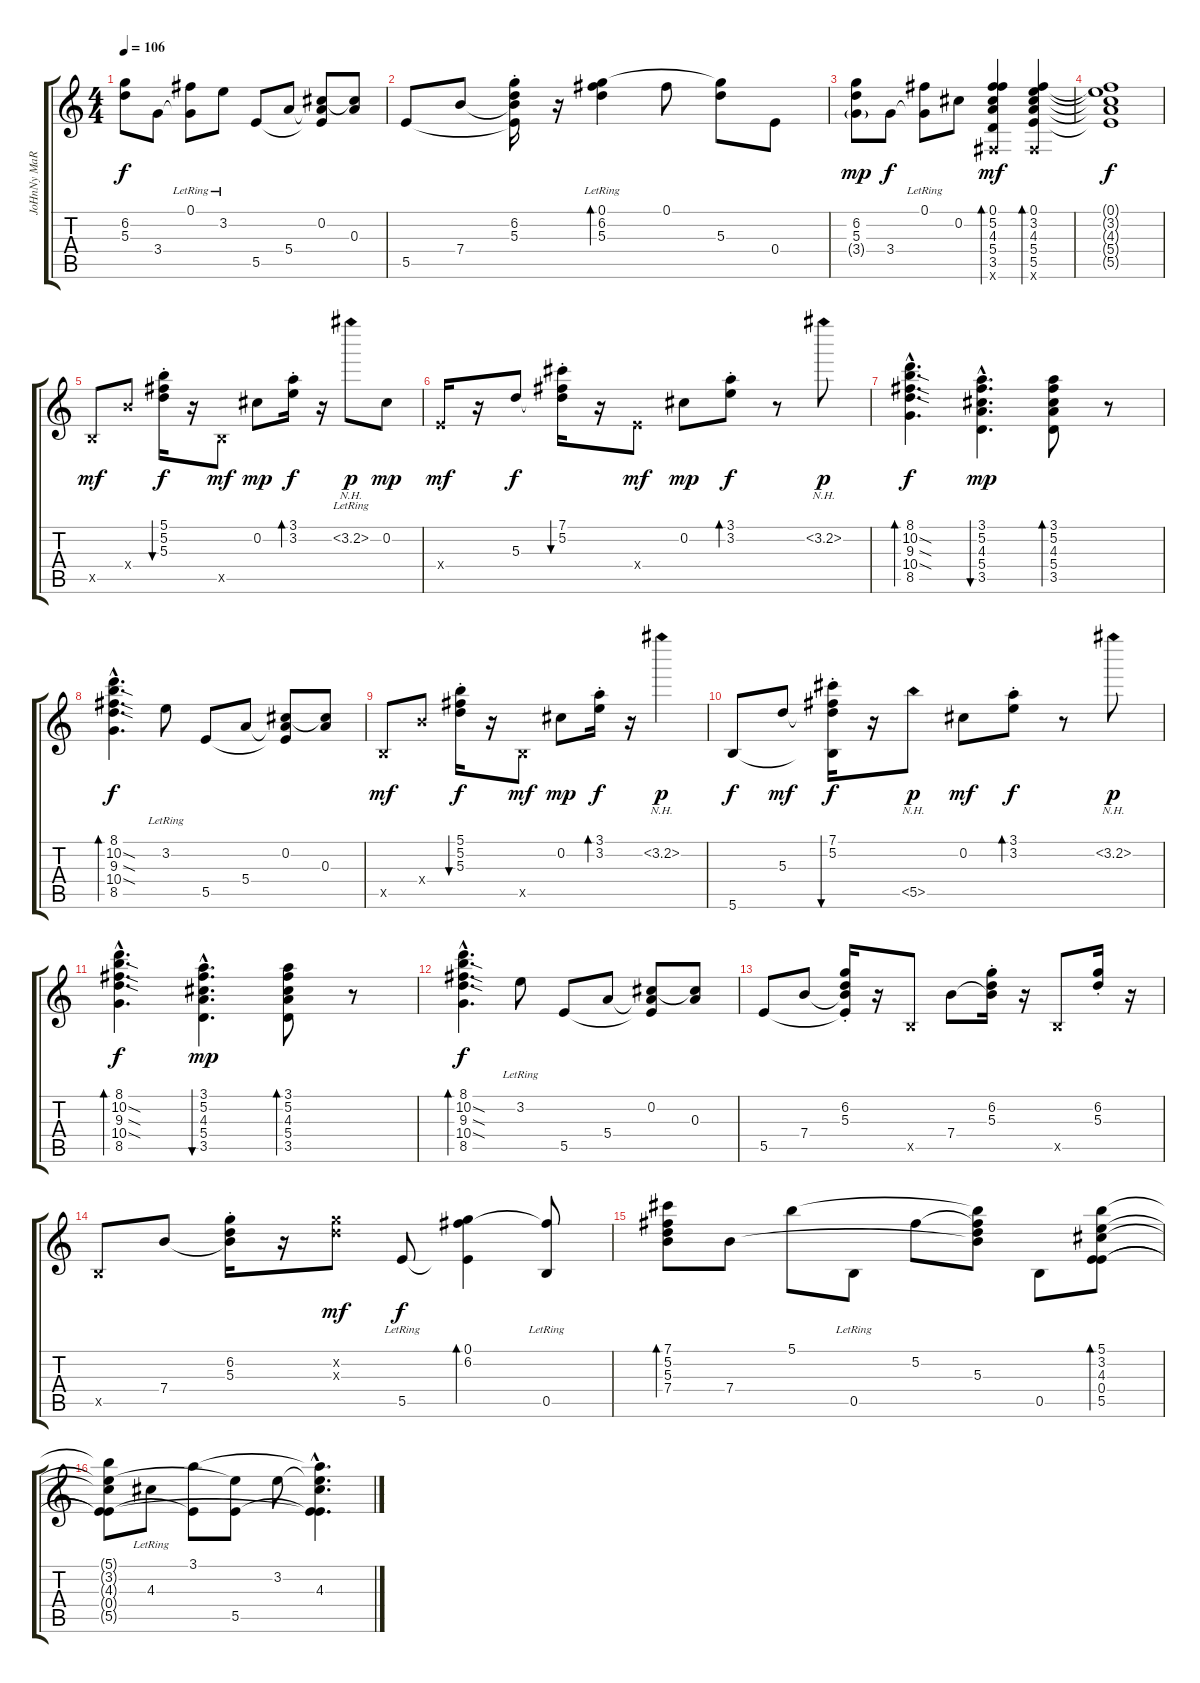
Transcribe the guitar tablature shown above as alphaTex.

\track ("JoHnNy MaRR" "JoHnNy MaR") {instrument acousticguitarsteel}
\staff {score tabs}
\tuning (Gb4 Db4 A3 E3 B2 Gb2) {hide}
\ts (4 4)
\tempo 106
\clef g2
\ks c
(6.2 5.3).8{dy f} 3.4.8 (0.1{lr} 3.4{t}).8 3.2{lr}.8 5.5.8 5.4.8 (0.2 5.4{t} 5.5{t}).8 (0.2{t} 0.3).8 |
5.5.8 7.4.8 (6.2{st} 5.3 7.4{t} 5.5{t}).16 r.16 (0.1 6.2 5.3{lr}).4{bd 120} 0.1.8 (6.2{t} 5.3).8 0.4.8 |
(6.2 5.3 3.4{g}).8{dy mp} 3.4.8{dy f} (0.1{lr} 3.4{t}).8 0.2.8 (0.1 5.2 4.3 5.4 3.5 0.6{x}).4{bd 60 dy mf} (0.1 3.2 4.3 5.4 5.5 0.6{x}).4{bd 120} |
(0.1{t} 3.2{t} 4.3{t} 5.4{t} 5.5{t}).1{dy f} |
0.5{x}.8{dy mf} 7.4{x}.8 (5.1{st} 5.2 5.3).16{bu 120 dy f} r.16 0.5{x}.8{dy mf} 0.2.8{dy mp} (3.1{st} 3.2).16{bd 60 dy f} r.16 3.2{nh lr}.8{dy p} 0.2.8{dy mp} |
0.4{x}.16{dy mf} r.16 5.3.8{dy f} (7.1{st} 5.2 5.3{t}).16{bu 120} r.16 0.4{x}.8{dy mf} 0.2.8{dy mp} (3.1{st} 3.2).8{bd 60 dy f} r.8 3.2{nh}.8{dy p} |
(8.1{hac} 10.2{sod hac} 9.3{sod hac} 10.4{sod hac} 8.5{hac}).4{d bd 120 dy f} (3.1{hac} 5.2{hac} 4.3{hac} 5.4{hac} 3.5{hac}).4{d bu 120 dy mp} (3.1 5.2 4.3 5.4 3.5).8{bd 120} r.8 |
(8.1{hac} 10.2{sod hac} 9.3{sod hac} 10.4{sod hac} 8.5{hac}).4{d bd 120 dy f} 3.2{lr}.8 5.5.8 5.4.8 (0.2 5.4{t} 5.5{t}).8 (0.2{t} 0.3).8 |
0.5{x}.8{dy mf} 7.4{x}.8 (5.1{st} 5.2 5.3).16{bu 120 dy f} r.16 0.5{x}.8{dy mf} 0.2.8{dy mp} (3.1{st} 3.2).16{bd 60 dy f} r.16 3.2{nh}.4{dy p} |
5.6.8{dy f} 5.3.8{dy mf} (7.1{st} 5.2 5.3{t} 5.6{t}).16{bu 120 dy f} r.16 5.5{nh}.8{dy p} 0.2.8{dy mf} (3.1{st} 3.2).8{bd 60 dy f} r.8 3.2{nh}.8{dy p} |
(8.1{hac} 10.2{sod hac} 9.3{sod hac} 10.4{sod hac} 8.5{hac}).4{d bd 120 dy f} (3.1{hac} 5.2{hac} 4.3{hac} 5.4{hac} 3.5{hac}).4{d bu 120 dy mp} (3.1 5.2 4.3 5.4 3.5).8{bd 120} r.8 |
(8.1{hac} 10.2{sod hac} 9.3{sod hac} 10.4{sod hac} 8.5{hac}).4{d bd 120 dy f} 3.2{lr}.8 5.5.8 5.4.8 (0.2 5.4{t} 5.5{t}).8 (0.2{t} 0.3).8 |
5.5.8 7.4.8 (6.2{st} 5.3 7.4{t} 5.5{t}).16 r.16 0.5{x}.8 7.4.8 (6.2{st} 5.3 7.4{t}).16 r.16 0.5{x}.8 (6.2{st} 5.3{st}).16 r.16 |
0.5{x}.8 7.4.8 (6.2{st} 5.3 7.4{t}).16 r.16 (6.2{x} 5.3{x}).8{dy mf} 5.5{lr}.8{dy f} (0.1 6.2 5.5{t}).4{bd 120} (0.1{t} 0.5{lr}).8 |
(7.1 5.2 5.3 7.4).8{bd 120} 7.4.8 5.1.8 0.5{lr}.8 5.2.8 (5.1{t} 5.2{t} 5.3 7.4{t}).8 0.5.8 (5.1 3.2 4.3 0.4 5.5).8{bd 120} |
(5.1{t} 3.2{t} 4.3{t} 0.4{t} 5.5{t}).8 4.3{lr}.8 (3.1 5.5{t}).8 (3.2{t} 5.5).8 3.2.8 (3.1{hac t} 3.2{hac t} 4.3{ss hac} 0.4{hac t} 5.5{hac t}).4{d}
